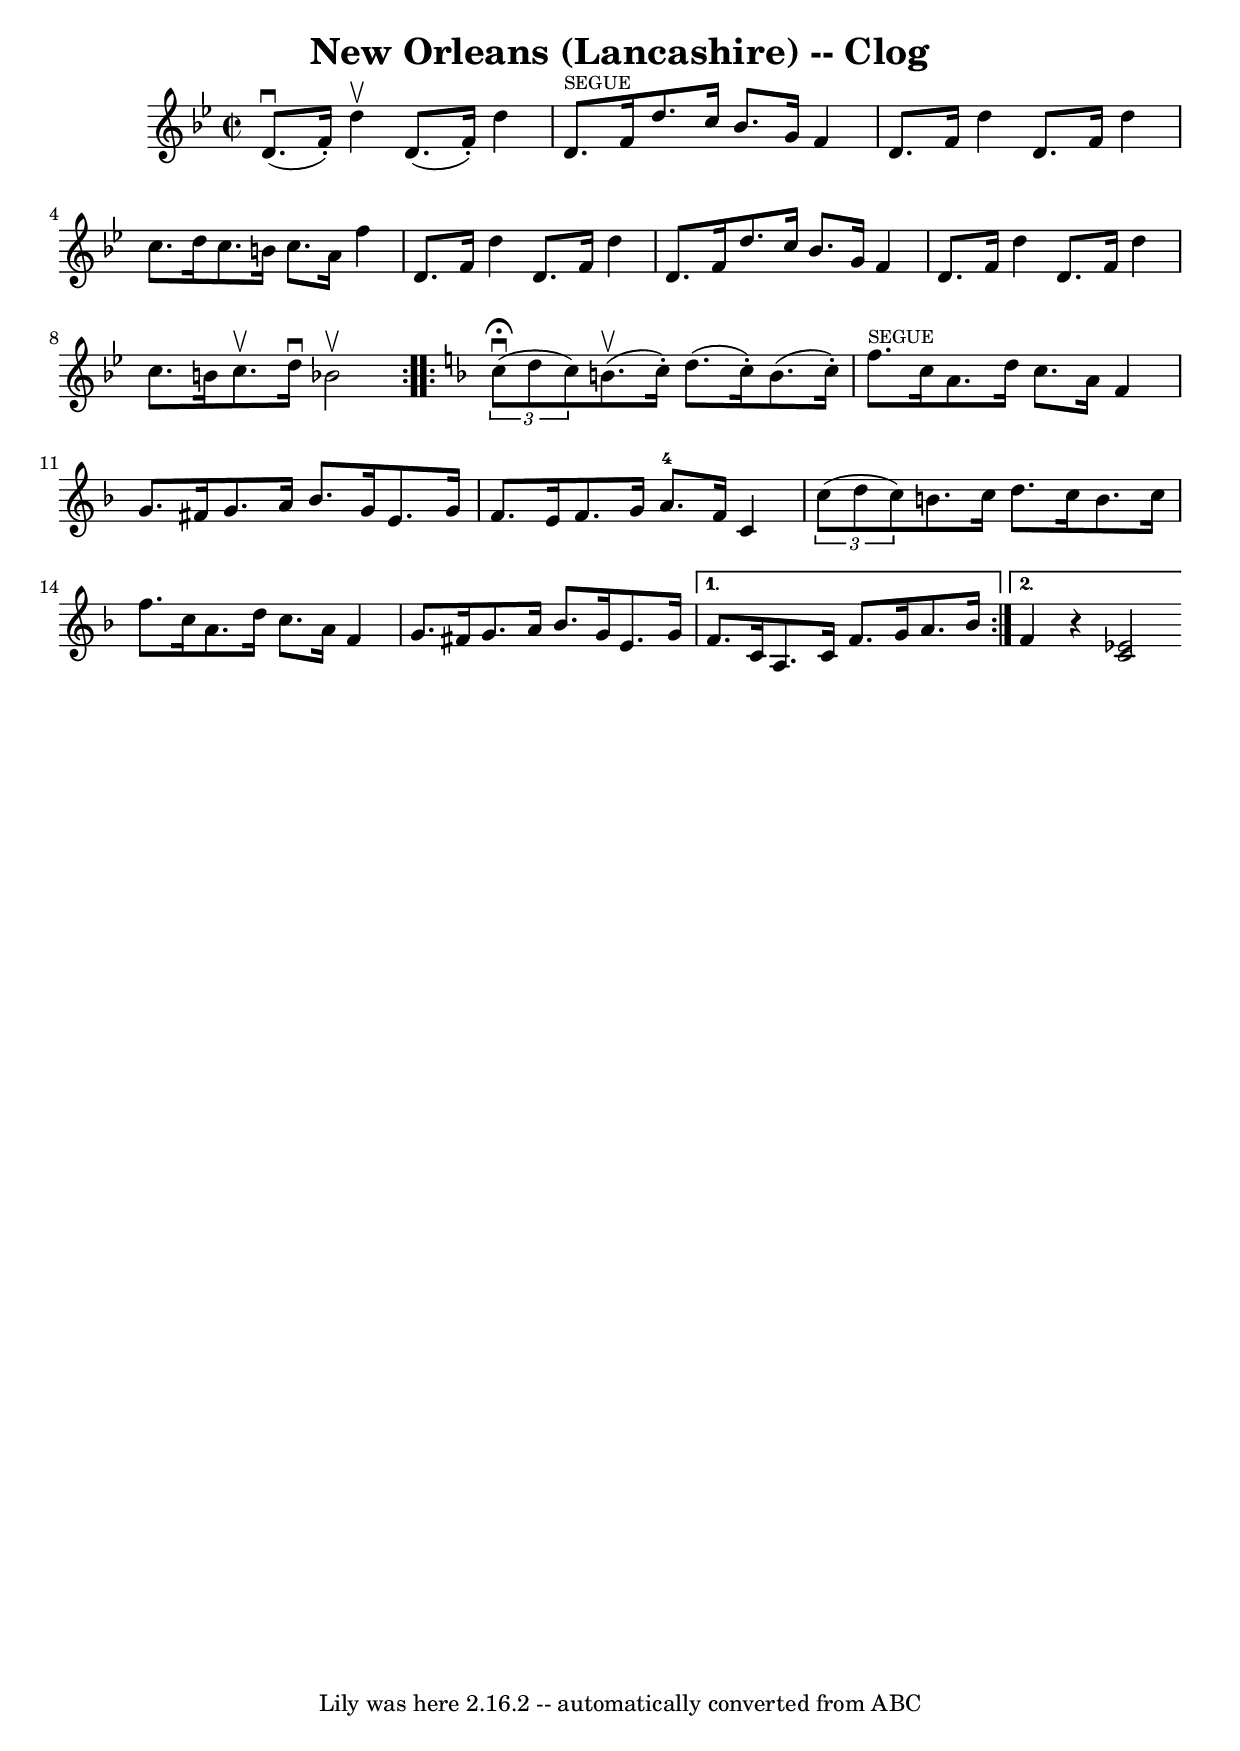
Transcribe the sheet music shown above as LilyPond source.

\version "2.16.2"
\include "Mammoth.ily"
\header {
  %% book = "Ryan's Mammoth Collection"
  crossRefNumber = "1"
  footnotes = "\\\\"
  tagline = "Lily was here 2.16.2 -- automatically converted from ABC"
  title = "New Orleans (Lancashire) -- Clog"

}
voicedefault =  {



  \repeat volta 2 {

    \override Staff.TimeSignature #'style = #'C
    \time 2/2      \key bes \major d'8.^\downbow(f'16-.) d''4^\upbow d'8. (f'16-.) d''4     |
    d'8.^\segue f'16 d''8. c''16         bes'8. g'16 f'4     |
    d'8. f'16 d''4 d'8. f'16         d''4     |
    c''8. d''16 c''8. b'16 c''8. a'16 f''4    |
    d'8. f'16 d''4 d'8. f'16 d''4    |
    d'8.        f'16 d''8. c''16 bes'8. g'16 f'4     |
    d'8. f'16         d''4 d'8. f'16 d''4     |
    c''8. b'16 c''8.^\upbow   
    d''16^\downbow bes'!2^\upbow   
  }   
  \key f \major
  
  \repeat volta 2 {
    
    \times 2/3 { c''8^\fermata^\downbow(d''8 c''8) 
	       } b'8.^\upbow(     c''16-.) d''8. (c''16-.) b'8. (c''16-.)    |
    f''8.^\segue c''16 a'8. d''16 c''8. a'16 f'4    |
    g'8.       fis'16 g'8. a'16 bes'8. g'16 e'8. g'16     |
    f'8.        e'16 f'8. g'16 a'8.-4 f'16 c'4     |
    \times 2/3 { 
      c''8 (d''8 c''8) 
    } b'8. c''16 d''8. c''16 b'8.         c''16     |
    f''8. c''16 a'8. d''16 c''8. a'16 f'4     |
    g'8. fis'16 g'8. a'16 bes'8. g'16 e'8. g'16   
    
  } \alternative{{ f'8. c'16 a8. c'16 f'8. g'16 a'8.    
		   bes'16     		 } { f'4    r4 << ees'2 c'2   >>     \bar " |."   
		   }
	       }

}

\score{
  <<

    \context Staff="default"
    {
      \voicedefault 
      
    }

  >>
  \layout {
    
  }
  \midi {
  }

}
